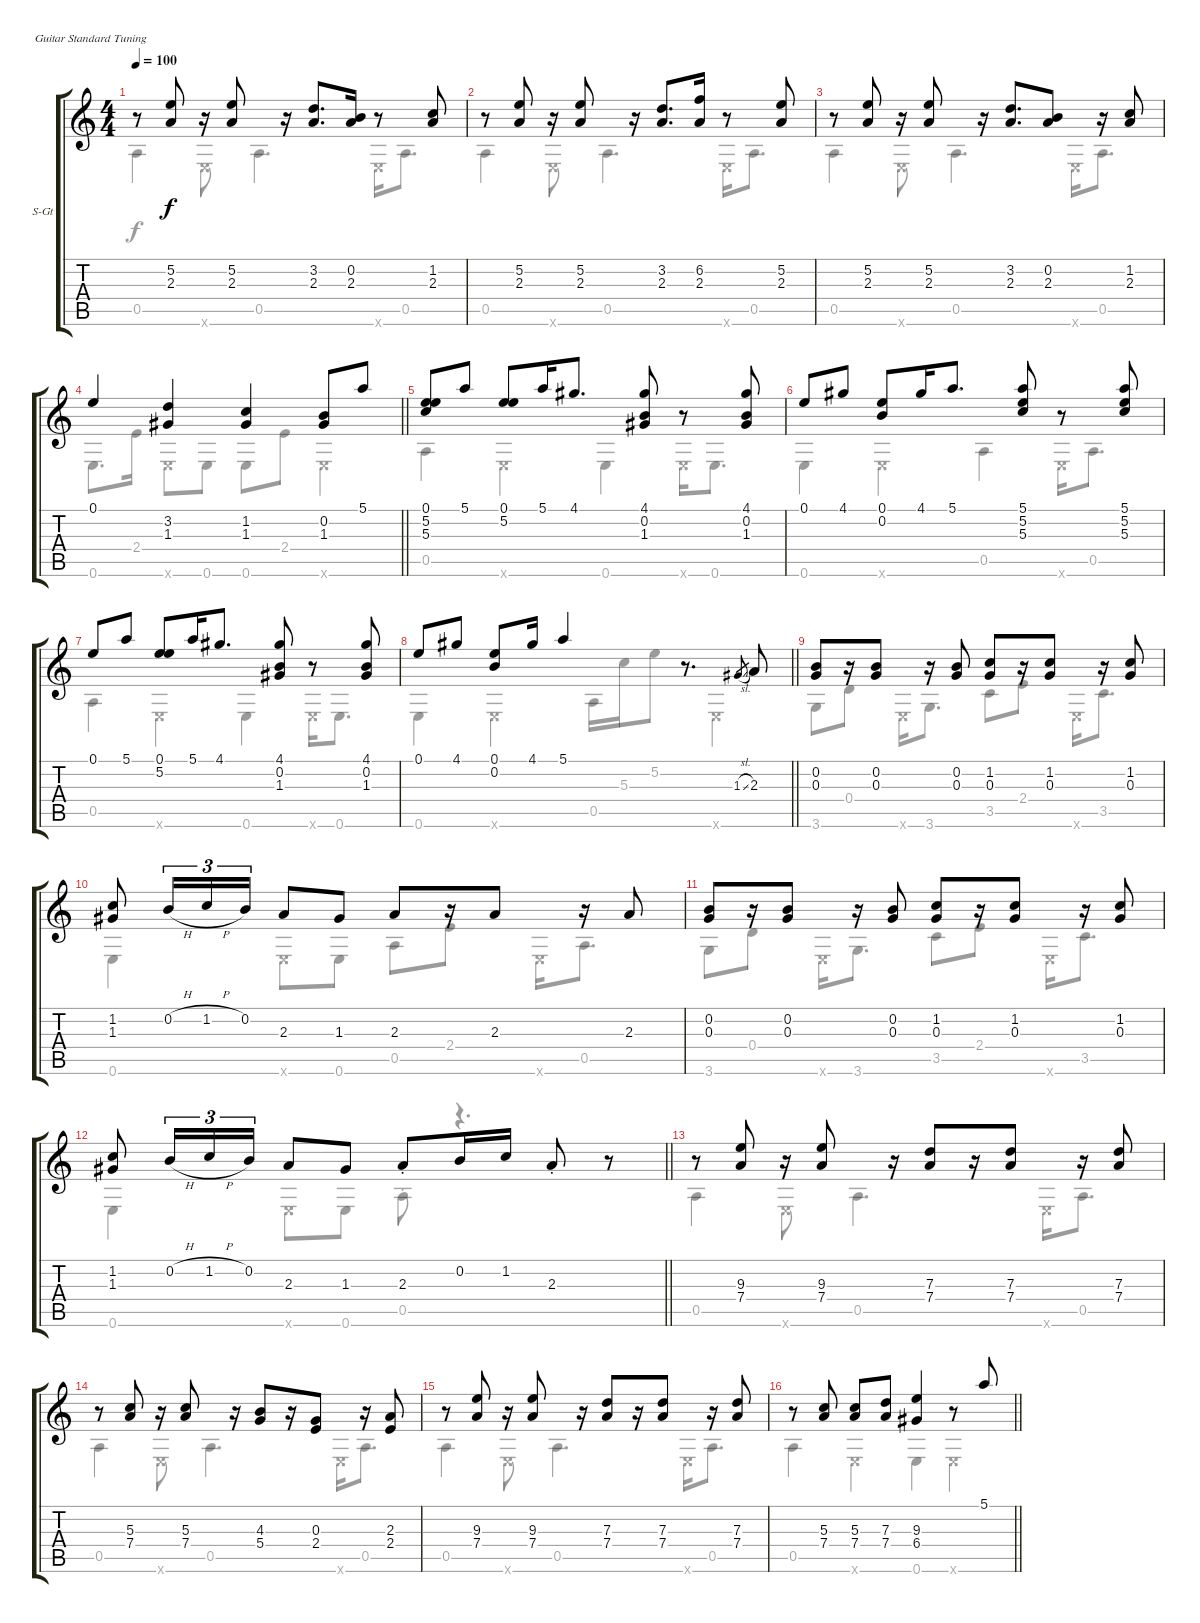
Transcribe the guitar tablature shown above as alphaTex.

\defaultSystemsLayout 4
\bracketExtendMode groupsimilarinstruments
\firstSystemTrackNameOrientation horizontal
\otherSystemsTrackNameOrientation horizontal
\track ("Steel Guitar" "S-Gt") {instrument acousticguitarsteel}
\staff {score tabs}
\tuning (E4 B3 G3 D3 A2 E2)
\voice
\ts (4 4)
\tempo 100
\clef g2
\scale
0.556907
\ks c
r.8{dy f instrument acousticguitarsteel} (5.2 2.3).8 r.16 (5.2 2.3).8 r.16 (3.2 2.3).8{d} (0.2 2.3).16 r.8 (1.2 2.3).8 |
\scale
0.44315 r.8 (5.2 2.3).8 r.16 (5.2 2.3).8 r.16 (3.2 2.3).8{d} (6.2 2.3).16 r.8 (5.2 2.3).8 |
\scale
0.517942 r.8 (5.2 2.3).8 r.16 (5.2 2.3).8 r.16 (3.2 2.3).8{d} (0.2 2.3).8 r.16 (1.2 2.3).8 |
\scale
0.482079
\barLineRight lightlight
0.1.4 (3.2 1.3).4 (1.2 1.3).4 (0.2 1.3).8 5.1.8 |
\scale
0.524811 (0.1 5.2 5.3).8 5.1.8 (0.1 5.2).8 5.1.16 4.1.8{d} (4.1 0.2 1.3).8 r.8 (4.1 1.3 0.2).8 |
\scale
0.47494 0.1.8 4.1.8 (0.1 0.2).8 4.1.16 5.1.8{d} (5.1 5.2 5.3).8 r.8 (5.1 5.2 5.3).8 |
\scale
0.543401 0.1.8 5.1.8 (0.1 5.2).8 5.1.16 4.1.8{d} (4.1 0.2 1.3).8 r.8 (4.1 1.3 0.2).8 |
\scale
0.456454
\barLineRight lightlight
0.1.8 4.1.8 (0.1 0.2).8 4.1.16 5.1.4 r.8{d} 1.3{sl}.8{gr} 2.3.8 |
\scale
0.521333 (0.2 0.3).8 r.16 (0.2 0.3).8 r.16 (0.3 0.2).8 (1.2 0.3).8 r.16 (1.2 0.3).8 r.16 (1.2 0.3).8 |
\scale
0.478808 (1.2 1.3).8 0.2{h}.16{tu (3 2)} 1.2{h}.16{tu (3 2)} 0.2.16{tu (3 2)} 2.3.8 1.3.8 2.3.8 r.16 2.3.8 r.16 2.3.8 |
\scale
0.518476 (0.2 0.3).8 r.16 (0.2 0.3).8 r.16 (0.3 0.2).8 (1.2 0.3).8 r.16 (1.2 0.3).8 r.16 (1.2 0.3).8 |
\scale
0.481658
\barLineRight lightlight
(1.2 1.3).8 0.2{h}.16{tu (3 2)} 1.2{h}.16{tu (3 2)} 0.2.16{tu (3 2)} 2.3.8 1.3.8 2.3{st}.8 0.2.16 1.2.16 2.3{st}.8 r.8 |
\scale
0.52631 r.8 (9.3 7.4).8 r.16 (9.3 7.4).8 r.16 (7.3 7.4).8 r.16 (7.3 7.4).8 r.16 (7.4 7.3).8 |
\scale
0.473698 r.8 (5.3 7.4).8 r.16 (5.3 7.4).8 r.16 (4.3 5.4).8 r.16 (0.3 2.4).8 r.16 (2.4 2.3).8 |
\scale
0.557194 r.8 (9.3 7.4).8 r.16 (9.3 7.4).8 r.16 (7.3 7.4).8 r.16 (7.3 7.4).8 r.16 (7.4 7.3).8 |
\scale
0.442508
\barLineRight lightlight
r.8 (5.3 7.4).8 (5.3 7.4).8 (7.3 7.4).8 (9.3 6.4).4 r.8 5.1.8
\voice
\clef g2
\ottava regular
\simile none
\scale
0.556907
\ks c
0.5.4{dy f} 0.6{x}.8 0.5.4{d} 0.6{x}.16 0.5.8{d} |
\scale
0.44315 0.5.4 0.6{x}.8 0.5.4{d} 0.6{x}.16 0.5.8{d} |
\scale
0.517942 0.5.4 0.6{x}.8 0.5.4{d} 0.6{x}.16 0.5.8{d} |
\scale
0.482079
\barLineRight lightlight
0.6.8{d} 2.4.16 0.6{x}.8 0.6.8 0.6.8 2.4.8 0.6{x}.4 |
\scale
0.524811 0.5.4 0.6{x}.4 0.6.4 0.6{x}.16 0.6.8{d} |
\scale
0.47494 0.6.4 0.6{x}.4 0.5.4 0.6{x}.16 0.5.8{d} |
\scale
0.543401 0.5.4 0.6{x}.4 0.6.4 0.6{x}.16 0.6.8{d} |
\scale
0.456454
\barLineRight lightlight
0.6.4 0.6{x}.4 0.5.16 5.3.16 5.2.8 0.6{x}.4 |
\scale
0.521333 3.6.8 0.4.8 0.6{x}.16 3.6.8{d} 3.5.8 2.4.8 0.6{x}.16 3.5.8{d} |
\scale
0.478808 0.6.4 0.6{x}.8 0.6.8 0.5.8 2.4.8 0.6{x}.16 0.5.8{d} |
\scale
0.518476 3.6.8 0.4.8 0.6{x}.16 3.6.8{d} 3.5.8 2.4.8 0.6{x}.16 3.5.8{d} |
\scale
0.481658
\barLineRight lightlight
0.6.4 0.6{x}.8 0.6.8 0.5{st}.8 r.4{d} |
\scale
0.52631 0.5.4 0.6{x}.8 0.5.4{d} 0.6{x}.16 0.5.8{d} |
\scale
0.473698 0.5.4 0.6{x}.8 0.5.4{d} 0.6{x}.16 0.5.8{d} |
\scale
0.557194 0.5.4 0.6{x}.8 0.5.4{d} 0.6{x}.16 0.5.8{d} |
\scale
0.442508
\barLineRight lightlight
0.5.4 0.6{x}.4 0.6.4 0.6{x}.4
